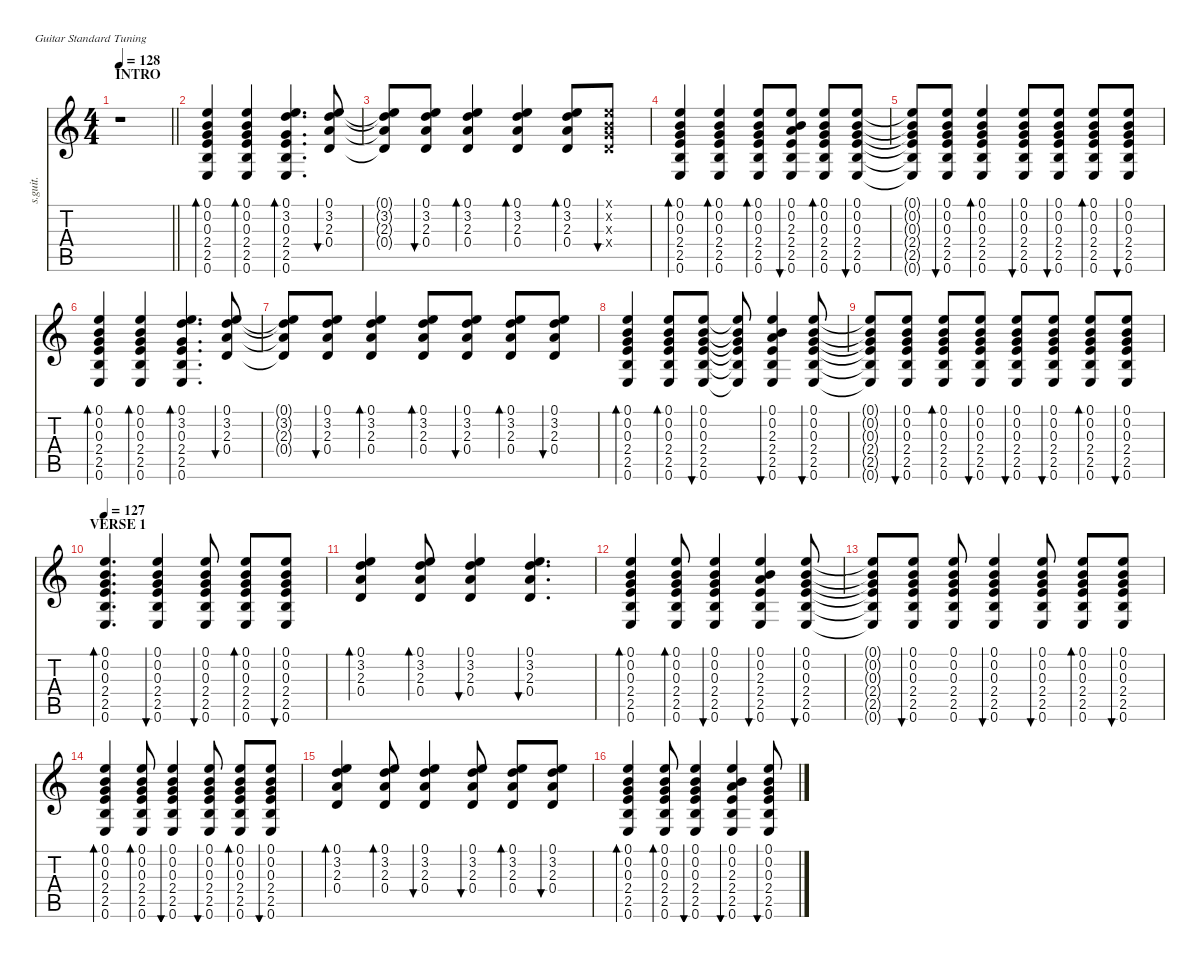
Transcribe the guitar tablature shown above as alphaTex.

\defaultSystemsLayout 4
\hideDynamics
\bracketExtendMode nobrackets
\otherSystemsTrackNameOrientation horizontal
\track ("Gtr.3 Ac." "s.guit.") {defaultSystemsLayout 4 instrument acousticguitarsteel}
\staff {score tabs}
\tuning (E4 B3 G3 D3 A2 E2)
\ts (4 4)
\section ("" "INTRO")
\tempo 128
\clef g2
\barLineRight lightlight
\ks c
r.1{dy f instrument acousticguitarsteel beam Down} |
(0.1 0.2 0.3 2.4 2.5 0.6).4{bd 60 beam Up} (0.1 0.2 0.3 2.4 2.5 0.6).4{bd 30 beam Up} (0.1 3.2 0.3 2.4 2.5 0.6).4{d bd 30 beam Up} (0.1 3.2 2.3 0.4).8{bu 60 beam Up} |
(0.1{t} 3.2{t} 2.3{t} 0.4{t}).8{beam Up} (0.1 3.2 2.3 0.4).8{bu 30 beam Up} (0.1 3.2 2.3 0.4).4{bd 30 beam Up} (0.1 3.2 2.3 0.4).4{bd 30 beam Up} (0.1 3.2 2.3 0.4).8{bd 30 beam Up} (0.1{x} 0.2{x} 0.3{x} 0.4{x}).8{bu 30 beam Up} |
(0.1 0.2 0.3 2.4 2.5 0.6).4{bd 30 beam Up} (0.1 0.2 0.3 2.4 2.5 0.6).4{bd 60 beam Up} (0.1 0.2 0.3 2.4 2.5 0.6).8{bd 60 beam Up} (0.1 0.2 2.3 2.4 2.5 0.6).8{bu 30 beam Up} (0.1 0.2 0.3 2.4 2.5 0.6).8{bd 30 beam Up} (0.1 0.2 0.3 2.4 2.5 0.6).8{bu 30 beam Up} |
(0.1{t} 0.2{t} 0.3{t} 2.4{t} 2.5{t} 0.6{t}).8{beam Up} (0.1 0.2 0.3 2.4 2.5 0.6).8{bu 30 beam Up} (0.1 0.2 0.3 2.4 2.5 0.6).4{bd 30 beam Up} (0.1 0.2 0.3 2.4 2.5 0.6).8{bu 60 beam Up} (0.1 0.2 0.3 2.4 2.5 0.6).8{bu 30 beam Up} (0.1 0.2 0.3 2.4 2.5 0.6).8{bd 30 beam Up} (0.1 0.2 0.3 2.4 2.5 0.6).8{bu 30 beam Up} |
(0.1 0.2 0.3 2.4 2.5 0.6).4{bd 60 beam Up} (0.1 0.2 0.3 2.4 2.5 0.6).4{bd 30 beam Up} (0.1 3.2 0.3 2.4 2.5 0.6).4{d bd 30 beam Up} (0.1 3.2 2.3 0.4).8{bu 60 beam Up} |
(0.1{t} 3.2{t} 2.3{t} 0.4{t}).8{beam Up} (0.1 3.2 2.3 0.4).8{bu 30 beam Up} (0.1 3.2 2.3 0.4).4{bd 30 beam Up} (0.1 3.2 2.3 0.4).8{bd 30 beam Up} (0.1 3.2 2.3 0.4).8{bu 30 beam Up} (0.1 3.2 2.3 0.4).8{bd 30 beam Up} (0.1 3.2 2.3 0.4).8{bu 30 beam Up} |
(0.1 0.2 0.3 2.4 2.5 0.6).4{bd 30 beam Up} (0.1 0.2 0.3 2.4 2.5 0.6).8{bd 60 beam Up} (0.1 0.2 0.3 2.4 2.5 0.6).8{bu 30 beam Up} (0.1{t} 0.2{t} 0.3{t} 2.4{t} 2.5{t} 0.6{t}).8{beam Up} (0.1 0.2 2.3 2.4 2.5 0.6).4{bu 30 beam Up} (0.1 0.2 0.3 2.4 2.5 0.6).8{bu 30 beam Up} |
(0.1{t} 0.2{t} 0.3{t} 2.4{t} 2.5{t} 0.6{t}).8{beam Up} (0.1 0.2 0.3 2.4 2.5 0.6).8{bu 30 beam Up} (0.1 0.2 0.3 2.4 2.5 0.6).8{bd 30 beam Up} (0.1 0.2 0.3 2.4 2.5 0.6).8{bu 30 beam Up} (0.1 0.2 0.3 2.4 2.5 0.6).8{bu 60 beam Up} (0.1 0.2 0.3 2.4 2.5 0.6).8{bu 30 beam Up} (0.1 0.2 0.3 2.4 2.5 0.6).8{bd 30 beam Up} (0.1 0.2 0.3 2.4 2.5 0.6).8{bu 30 beam Up} |
\section ("" "VERSE 1")
\tempo 127
(0.1 0.2 0.3 2.4 2.5 0.6).4{d bd 60 beam Up} (0.1 0.2 0.3 2.4 2.5 0.6).4{bu 30 beam Up} (0.1 0.2 0.3 2.4 2.5 0.6).8{bu 60 beam Up} (0.1 0.2 0.3 2.4 2.5 0.6).8{bd 30 beam Up} (0.1 0.2 0.3 2.4 2.5 0.6).8{bu 30 beam Up} |
(0.1 3.2 2.3 0.4).4{bd 30 beam Up} (0.1 3.2 2.3 0.4).8{bd 60 beam Up} (0.1 3.2 2.3 0.4).4{bu 60 beam Up} (0.1 3.2 2.3 0.4).4{d bu 60 beam Up} |
(0.1 0.2 0.3 2.4 2.5 0.6).4{bd 60 beam Up} (0.1 0.2 0.3 2.4 2.5 0.6).8{bd 30 beam Up} (0.1 0.2 0.3 2.4 2.5 0.6).4{bu 30 beam Up} (0.1 0.2 2.3 2.4 2.5 0.6).4{bu 60 beam Up} (0.1 0.2 0.3 2.4 2.5 0.6).8{bu 60 beam Up} |
(0.1{t} 0.2{t} 0.3{t} 2.4{t} 2.5{t} 0.6{t}).8{beam Up} (0.1 0.2 0.3 2.4 2.5 0.6).8{bu 30 beam Up} (0.1 0.2 0.3 2.4 2.5 0.6).8{beam Up} (0.1 0.2 0.3 2.4 2.5 0.6).4{bu 30 beam Up} (0.1 0.2 0.3 2.4 2.5 0.6).8{bu 60 beam Up} (0.1 0.2 0.3 2.4 2.5 0.6).8{bd 30 beam Up} (0.1 0.2 0.3 2.4 2.5 0.6).8{bu 30 beam Up} |
(0.1 0.2 0.3 2.4 2.5 0.6).4{bd 60 beam Up} (0.1 0.2 0.3 2.4 2.5 0.6).8{bd 60 beam Up} (0.1 0.2 0.3 2.4 2.5 0.6).4{bu 30 beam Up} (0.1 0.2 0.3 2.4 2.5 0.6).8{bu 60 beam Up} (0.1 0.2 0.3 2.4 2.5 0.6).8{bd 30 beam Up} (0.1 0.2 0.3 2.4 2.5 0.6).8{bu 30 beam Up} |
(0.1 3.2 2.3 0.4).4{bd 30 beam Up} (0.1 3.2 2.3 0.4).8{bd 60 beam Up} (0.1 3.2 2.3 0.4).4{bu 60 beam Up} (0.1 3.2 2.3 0.4).8{bu 60 beam Up} (0.1 3.2 2.3 0.4).8{bd 30 beam Up} (0.1 3.2 2.3 0.4).8{bu 30 beam Up} |
(0.1 0.2 0.3 2.4 2.5 0.6).4{bd 60 beam Up} (0.1 0.2 0.3 2.4 2.5 0.6).8{bd 30 beam Up} (0.1 0.2 0.3 2.4 2.5 0.6).4{bu 30 beam Up} (0.1 0.2 2.3 2.4 2.5 0.6).4{bu 60 beam Up} (0.1 0.2 0.3 2.4 2.5 0.6).8{bu 60 beam Up}
